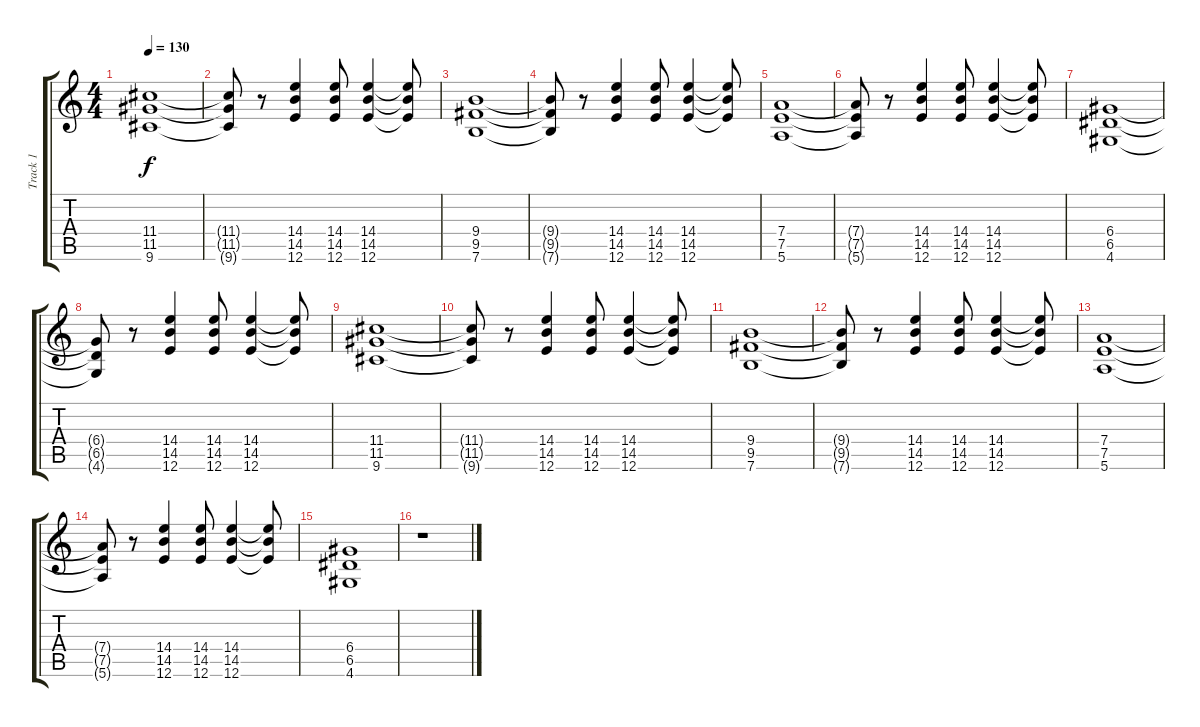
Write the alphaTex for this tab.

\track ("Track 1" "Track 1") {instrument overdrivenguitar}
\staff {score tabs}
\tuning (E4 B3 G3 D3 A2 E2) {hide}
\ts (4 4)
\tempo 130
\clef g2
\ks c
(11.4 11.5 9.6).1{dy f} |
(11.4{t} 11.5{t} 9.6{t}).8 r.8 (14.4 14.5 12.6).4 (14.4 14.5 12.6).8 (14.4 14.5 12.6).4 (14.4{t} 14.5{t} 12.6{t}).8 |
(9.4 9.5 7.6).1 |
(9.4{t} 9.5{t} 7.6{t}).8 r.8 (14.4 14.5 12.6).4 (14.4 14.5 12.6).8 (14.4 14.5 12.6).4 (14.4{t} 14.5{t} 12.6{t}).8 |
(7.4 7.5 5.6).1 |
(7.4{t} 7.5{t} 5.6{t}).8 r.8 (14.4 14.5 12.6).4 (14.4 14.5 12.6).8 (14.4 14.5 12.6).4 (14.4{t} 14.5{t} 12.6{t}).8 |
(6.4 6.5 4.6).1 |
(6.4{t} 6.5{t} 4.6{t}).8 r.8 (14.4 14.5 12.6).4 (14.4 14.5 12.6).8 (14.4 14.5 12.6).4 (14.4{t} 14.5{t} 12.6{t}).8 |
(11.4 11.5 9.6).1 |
(11.4{t} 11.5{t} 9.6{t}).8 r.8 (14.4 14.5 12.6).4 (14.4 14.5 12.6).8 (14.4 14.5 12.6).4 (14.4{t} 14.5{t} 12.6{t}).8 |
(9.4 9.5 7.6).1 |
(9.4{t} 9.5{t} 7.6{t}).8 r.8 (14.4 14.5 12.6).4 (14.4 14.5 12.6).8 (14.4 14.5 12.6).4 (14.4{t} 14.5{t} 12.6{t}).8 |
(7.4 7.5 5.6).1 |
(7.4{t} 7.5{t} 5.6{t}).8 r.8 (14.4 14.5 12.6).4 (14.4 14.5 12.6).8 (14.4 14.5 12.6).4 (14.4{t} 14.5{t} 12.6{t}).8 |
(6.4 6.5 4.6).1 |
r.1
